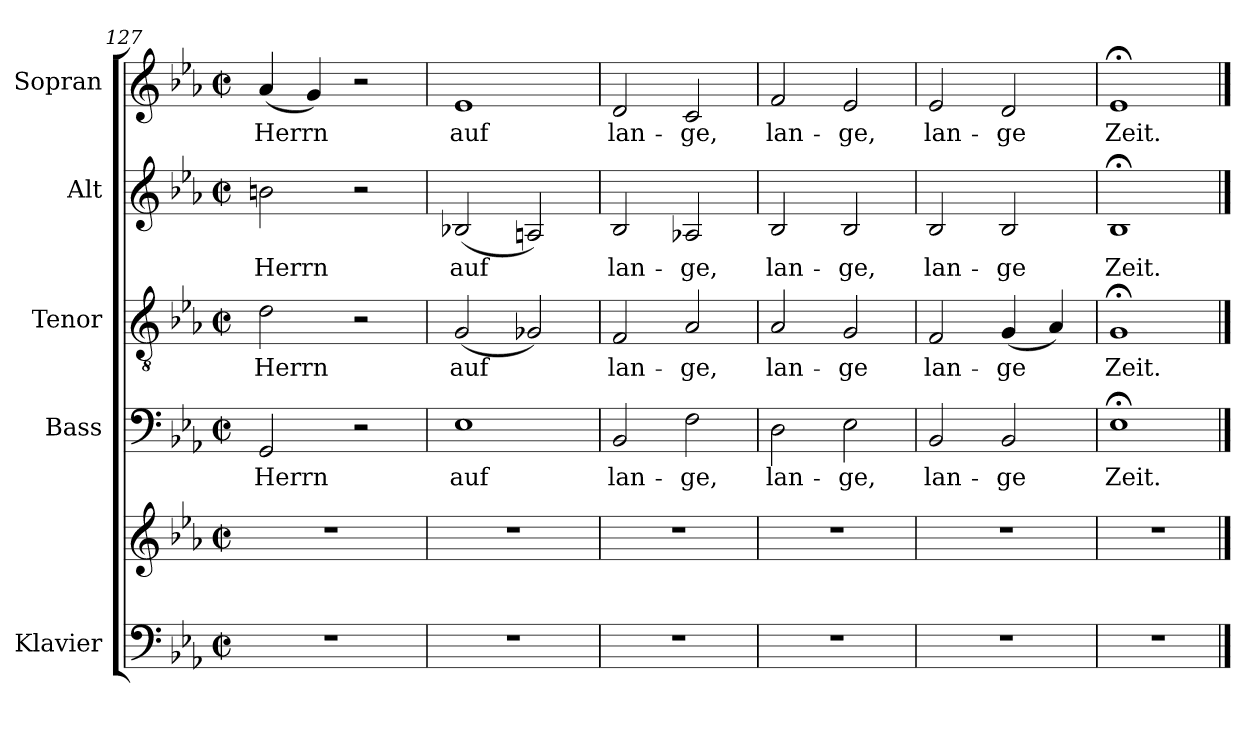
**kern	**kern	**kern	**text	**kern	**text	**kern	**text	**kern	**text
*part5	*part5	*part4	*part4	*part3	*part3	*part2	*part2	*part1	*part1
*staff6	*staff5	*staff4	*staff4	*staff3	*staff3	*staff2	*staff2	*staff1	*staff1
*I"Klavier	*	*I"Bass	*	*I"Tenor	*	*I"Alt	*	*I"Sopran	*
*I'Klav.	*	*I'B.	*	*I'T.	*	*I'A.	*	*I'S.	*
*clefF4	*clefG2	*clefF4	*	*clefGv2	*	*clefG2	*	*clefG2	*
*	*	*	*	*ITrd7c12	*	*	*	*	*
*k[b-e-a-]	*k[b-e-a-]	*k[b-e-a-]	*	*k[b-e-a-]	*	*k[b-e-a-]	*	*k[b-e-a-]	*
*E-:	*E-:	*E-:	*	*E-:	*	*E-:	*	*E-:	*
*M2/2	*M2/2	*M2/2	*	*M2/2	*	*M2/2	*	*M2/2	*
*met(c|)	*met(c|)	*met(c|)	*	*met(c|)	*	*met(c|)	*	*met(c|)	*
=127	=127	=127	=127	=127	=127	=127	=127	=127	=127
!	!	!	!LO:LY:b	!	!LO:LY:b	!	!LO:LY:b	!	!LO:LY:b
1r	1r	2GG/	Herrn	2D\	Herrn	2bn\	Herrn	(<4a-/	Herrn
.	.	.	.	.	.	.	.	4g/)	.
.	.	2r	.	2r	.	2r	.	2r	.
=128	=128	=128	=128	=128	=128	=128	=128	=128	=128
!	!	!	!LO:LY:b	!	!LO:LY:b	!	!LO:LY:b	!	!LO:LY:b
1r	1r	1E-	auf	(<2GG/	auf	(<2B-X/	auf	1e-	auf
.	.	.	.	2GG-X/)	.	2An/)	.	.	.
=129	=129	=129	=129	=129	=129	=129	=129	=129	=129
!	!	!	!LO:LY:b	!	!LO:LY:b	!	!LO:LY:b	!	!LO:LY:b
1r	1r	2BB-/	lan-	2FF/	lan-	2B-/	lan-	2d/	lan-
!	!	!	!LO:LY:b	!	!LO:LY:b	!	!LO:LY:b	!	!LO:LY:b
.	.	2F\	-ge,	2AA-/	-ge,	2A-X/	-ge,	2c/	-ge,
=130	=130	=130	=130	=130	=130	=130	=130	=130	=130
!	!	!	!LO:LY:b	!	!LO:LY:b	!	!LO:LY:b	!	!LO:LY:b
1r	1r	2D\	lan-	2AA-/	lan-	2B-/	lan-	2f/	lan-
!	!	!	!LO:LY:b	!	!LO:LY:b	!	!LO:LY:b	!	!LO:LY:b
.	.	2E-\	-ge,	2GG/	-ge	2B-/	-ge,	2e-/	-ge,
=131	=131	=131	=131	=131	=131	=131	=131	=131	=131
!	!	!	!LO:LY:b	!	!LO:LY:b	!	!LO:LY:b	!	!LO:LY:b
1r	1r	2BB-/	lan-	2FF/	lan-	2B-/	lan-	2e-/	lan-
!	!	!	!LO:LY:b	!	!LO:LY:b	!	!LO:LY:b	!	!LO:LY:b
.	.	2BB-/	-ge	(<4GG/	-ge	2B-/	-ge	2d/	-ge
.	.	.	.	4AA-/)	.	.	.	.	.
=132	=132	=132	=132	=132	=132	=132	=132	=132	=132
!	!	!	!LO:LY:b	!	!LO:LY:b	!	!LO:LY:b	!	!LO:LY:b
1r	1r	1E-;<	Zeit.	1GG;<	Zeit.	1B-;<	Zeit.	1e-;<	Zeit.
==	==	==	==	==	==	==	==	==	==
*-	*-	*-	*-	*-	*-	*-	*-	*-	*-
